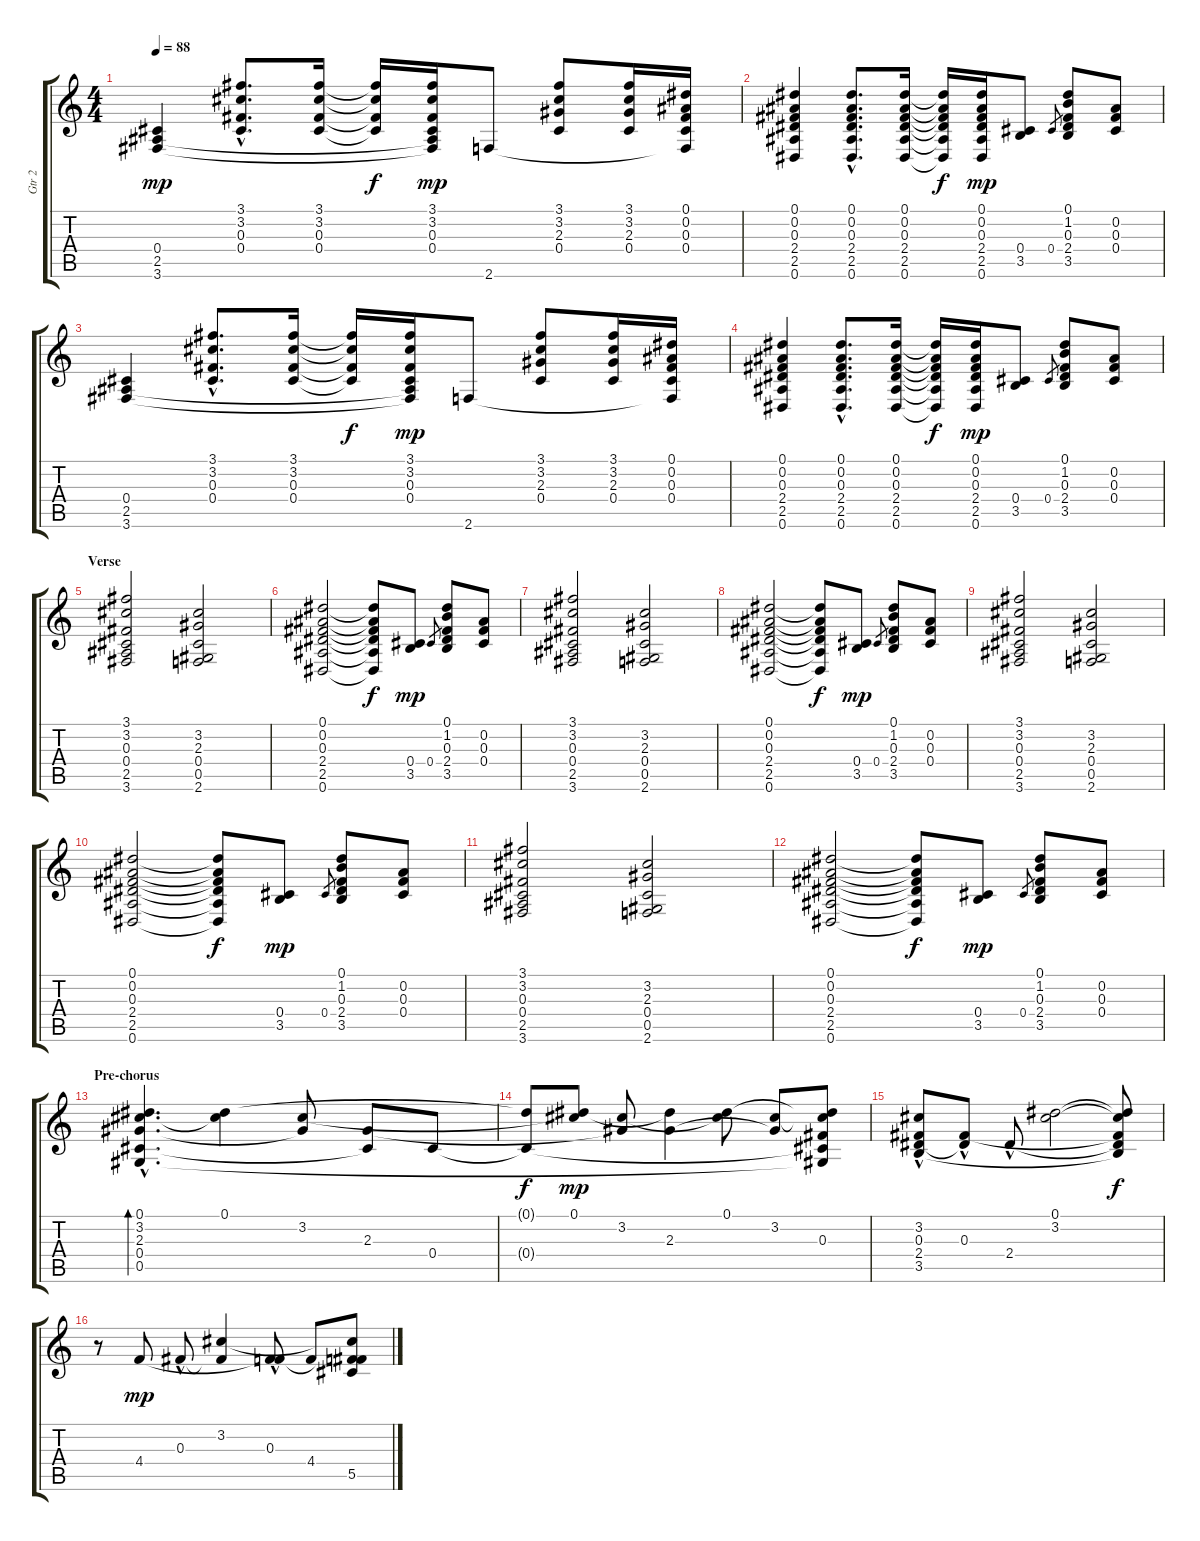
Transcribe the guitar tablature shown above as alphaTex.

\track ("Gtr 2" "Gtr 2") {instrument electricguitarjazz}
\staff {score tabs}
\tuning (Eb4 Bb3 Gb3 Db3 Ab2 Eb2) {hide}
\ts (4 4)
\tempo 88
\clef g2
\ks c
(0.4 2.5 3.6).4{dy mp instrument electricguitarjazz} (3.1{hac} 3.2{hac} 0.3{hac} 0.4{hac}).8{d} (3.1 3.2 0.3 0.4).16 (3.1{t} 3.2{t} 0.3{t} 0.4{t}).16{dy f} (3.1 3.2 0.3 0.4 2.5{t} 3.6{t}).16{dy mp} 2.6.8 (3.1 3.2 2.3 0.4).8 (3.1 3.2 2.3 0.4).16 (0.1 0.2 0.3 0.4 2.6{t}).16 |
(0.1 0.2 0.3 2.4 2.5 0.6).4 (0.1{hac} 0.2{hac} 0.3{hac} 2.4{hac} 2.5{hac} 0.6{hac}).8{d} (0.1 0.2 0.3 2.4 2.5 0.6).16 (0.1{t} 0.2{t} 0.3{t} 2.4{t} 2.5{t} 0.6{t}).16{dy f} (0.1 0.2 0.3 2.4 2.5 0.6).16{dy mp} (0.4 3.5).8 0.4.8{gr} (0.1 1.2 0.3 2.4 3.5).8 (0.2 0.3 0.4).8 |
(0.4 2.5 3.6).4 (3.1{hac} 3.2{hac} 0.3{hac} 0.4{hac}).8{d} (3.1 3.2 0.3 0.4).16 (3.1{t} 3.2{t} 0.3{t} 0.4{t}).16{dy f} (3.1 3.2 0.3 0.4 2.5{t} 3.6{t}).16{dy mp} 2.6.8 (3.1 3.2 2.3 0.4).8 (3.1 3.2 2.3 0.4).16 (0.1 0.2 0.3 0.4 2.6{t}).16 |
(0.1 0.2 0.3 2.4 2.5 0.6).4 (0.1{hac} 0.2{hac} 0.3{hac} 2.4{hac} 2.5{hac} 0.6{hac}).8{d} (0.1 0.2 0.3 2.4 2.5 0.6).16 (0.1{t} 0.2{t} 0.3{t} 2.4{t} 2.5{t} 0.6{t}).16{dy f} (0.1 0.2 0.3 2.4 2.5 0.6).16{dy mp} (0.4 3.5).8 0.4.8{gr} (0.1 1.2 0.3 2.4 3.5).8 (0.2 0.3 0.4).8 |
\section ("" "Verse")
(3.1 3.2 0.3 0.4 2.5 3.6).2 (3.2 2.3 0.4 0.5 2.6).2 |
(0.1 0.2 0.3 2.4 2.5 0.6).2 (0.1{t} 0.2{t} 0.3{t} 2.4{t} 2.5{t} 0.6{t}).8{dy f} (0.4 3.5).8{dy mp} 0.4.8{gr} (0.1 1.2 0.3 2.4 3.5).8 (0.2 0.3 0.4).8 |
(3.1 3.2 0.3 0.4 2.5 3.6).2 (3.2 2.3 0.4 0.5 2.6).2 |
(0.1 0.2 0.3 2.4 2.5 0.6).2 (0.1{t} 0.2{t} 0.3{t} 2.4{t} 2.5{t} 0.6{t}).8{dy f} (0.4 3.5).8{dy mp} 0.4.8{gr} (0.1 1.2 0.3 2.4 3.5).8 (0.2 0.3 0.4).8 |
(3.1 3.2 0.3 0.4 2.5 3.6).2 (3.2 2.3 0.4 0.5 2.6).2 |
(0.1 0.2 0.3 2.4 2.5 0.6).2 (0.1{t} 0.2{t} 0.3{t} 2.4{t} 2.5{t} 0.6{t}).8{dy f} (0.4 3.5).8{dy mp} 0.4.8{gr} (0.1 1.2 0.3 2.4 3.5).8 (0.2 0.3 0.4).8 |
(3.1 3.2 0.3 0.4 2.5 3.6).2 (3.2 2.3 0.4 0.5 2.6).2 |
(0.1 0.2 0.3 2.4 2.5 0.6).2 (0.1{t} 0.2{t} 0.3{t} 2.4{t} 2.5{t} 0.6{t}).8{dy f} (0.4 3.5).8{dy mp} 0.4.8{gr} (0.1 1.2 0.3 2.4 3.5).8 (0.2 0.3 0.4).8 |
\section ("" "Pre-chorus")
(0.1{hac} 3.2 2.3{hac} 0.4{hac} 0.5{hac}).4{d bd 60 volume 12 instrument overdrivenguitar} (0.1 3.2{t}).4 (3.2 2.3{t}).8 (2.3 0.4{t}).8 0.4.8 |
(0.1{t} 0.4{t}).8{dy f} (0.1 3.2{t}).8{dy mp} (3.2 2.3{t}).8 (0.1{t} 2.3).4 (0.1 3.2{t}).8 (3.2 2.3{t}).8 (0.1{t} 3.2{t} 0.3 0.4{t} 0.5{t}).8 |
(3.2{hac} 0.3 2.4 3.5).8 (0.3{hac} 2.4{t}).8 2.4{hac}.8 (0.1 3.2).2 (0.1{t} 3.2{t} 0.3{t} 2.4{t} 3.5{t}).8{dy f} |
r.8 4.4.8{dy mp} 0.3{hac}.8 (3.2 0.3{t}).4 (0.3{hac} 4.4{t}).8 4.4.8 (3.2{t} 0.3{t} 4.4{t} 5.5).8
